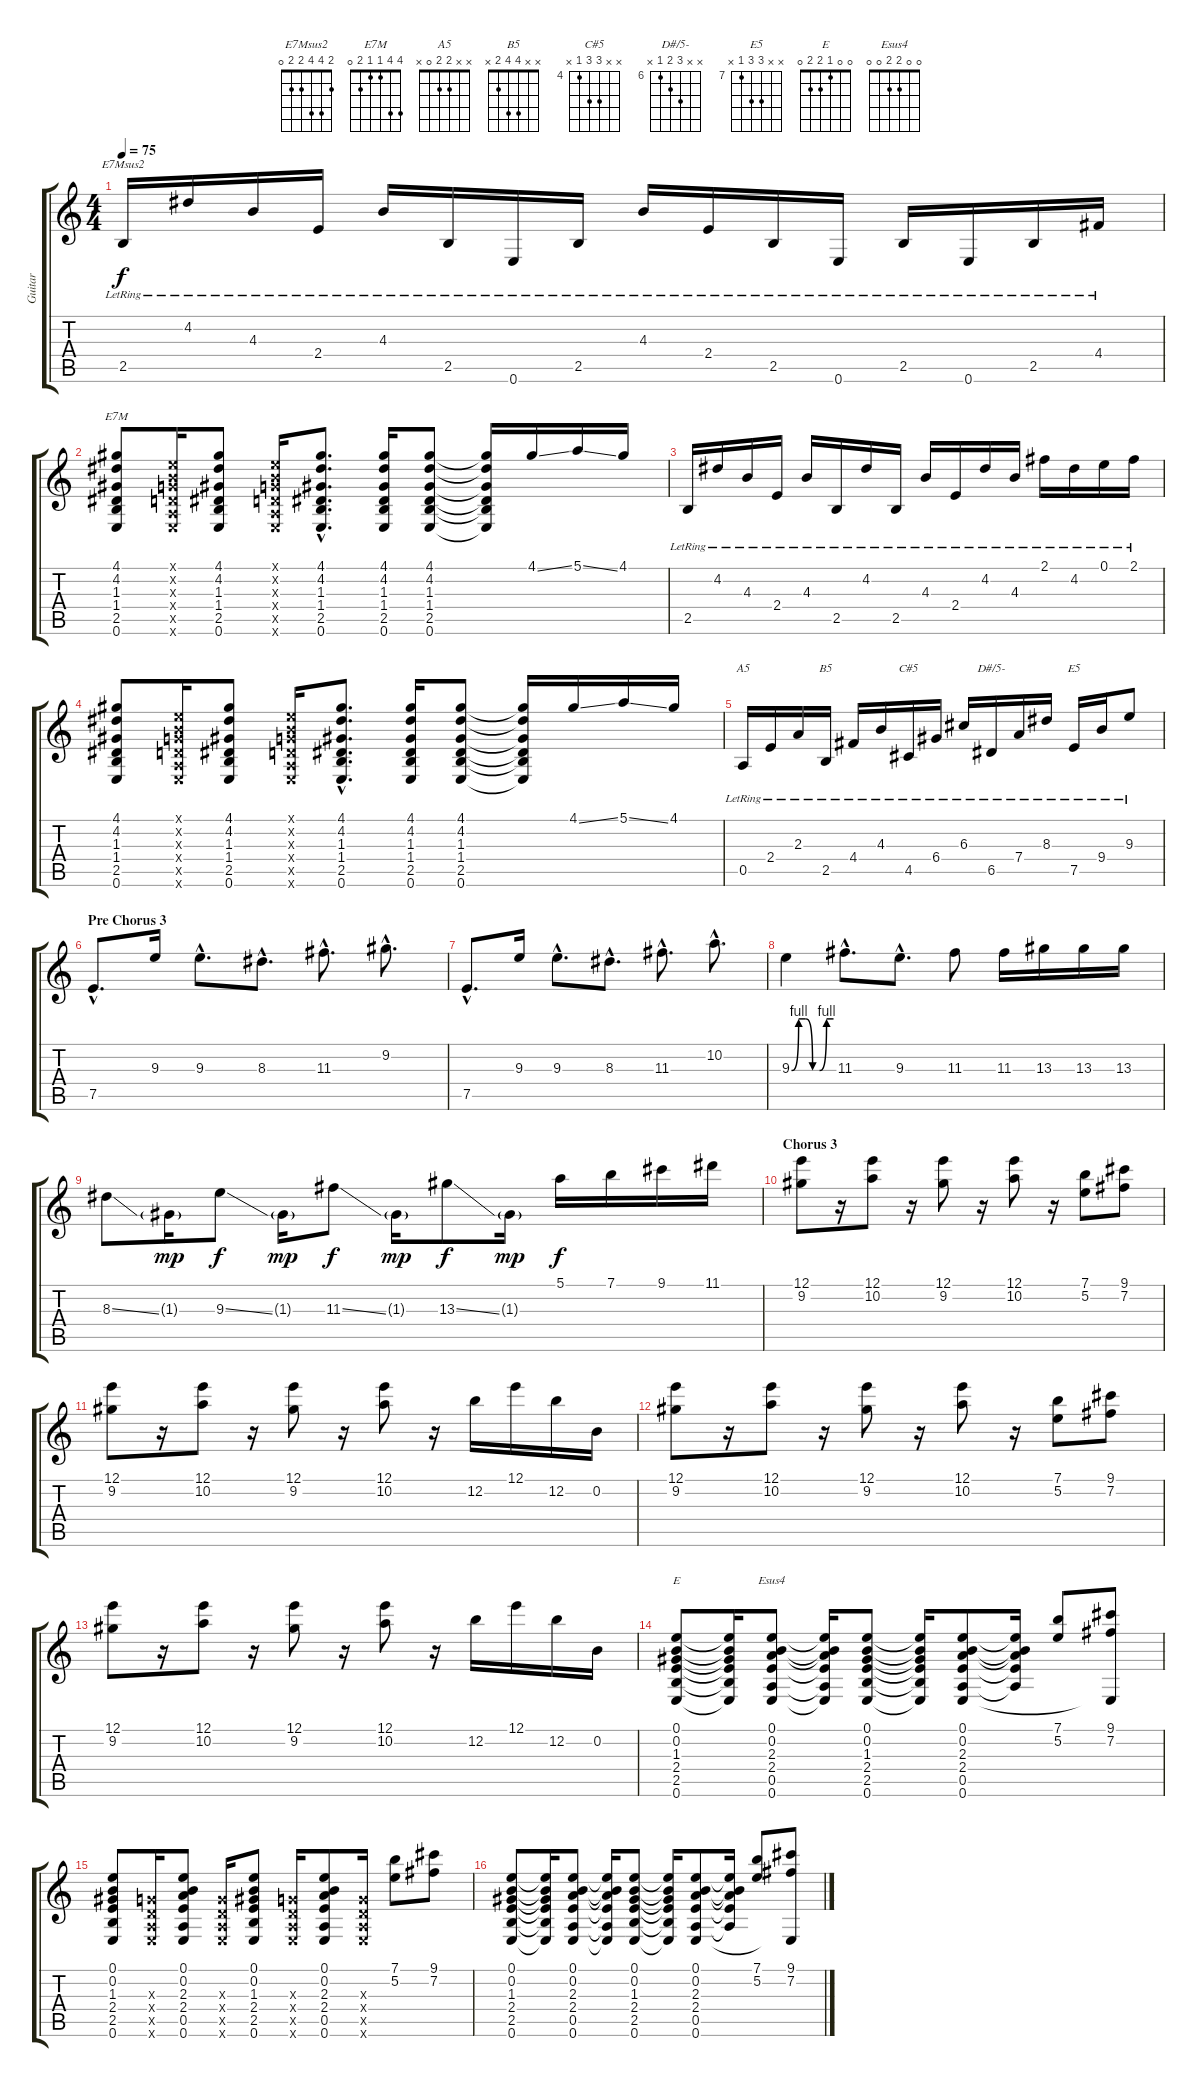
\track ("Guitar" "Guitar") {instrument electricguitarjazz}
\staff {score tabs}
\tuning (E4 B3 G3 D3 A2 E2) {hide}
\chord ("E7Msus2" 2 4 4 2 2 0)
\chord ("E7M" 4 4 1 1 2 0)
\chord ("A5" x x 2 2 0 x)
\chord ("B5" x x 4 4 2 x)
\chord ("C#5" x x 6 6 4 x) {firstfret 4}
\chord ("D#/5-" x x 8 7 6 x) {firstfret 6}
\chord ("E5" x x 9 9 7 x) {firstfret 7}
\chord ("E" 0 0 1 2 2 0)
\chord ("Esus4" 0 0 2 2 0 0)
\ts (4 4)
\tempo 75
\clef g2
\ks c
2.5{lr}.16{ch "E7Msus2" dy f} 4.2{lr}.16 4.3{lr}.16 2.4{lr}.16 4.3{lr}.16 2.5{lr}.16 0.6{lr}.16 2.5{lr}.16 4.3{lr}.16 2.4{lr}.16 2.5{lr}.16 0.6{lr}.16 2.5{lr}.16 0.6{lr}.16 2.5{lr}.16 4.4{lr}.16 |
(4.1 4.2 1.3 1.4 2.5 0.6).8{ch "E7M"} (0.1{x} 0.2{x} 0.3{x} 0.4{x} 0.5{x} 0.6{x}).16 (4.1 4.2 1.3 1.4 2.5 0.6).8 (0.1{x} 0.2{x} 0.3{x} 0.4{x} 0.5{x} 0.6{x}).16 (4.1{hac} 4.2{hac} 1.3{hac} 1.4{hac} 2.5{hac} 0.6{hac}).8{d} (4.1 4.2 1.3 1.4 2.5 0.6).16 (4.1 4.2 1.3 1.4 2.5 0.6).8 (4.1{t} 4.2{t} 1.3{t} 1.4{t} 2.5{t} 0.6{t}).16 4.1{ss}.16 5.1{ss}.16 4.1.16 |
2.5{lr}.16 4.2{lr}.16 4.3{lr}.16 2.4{lr}.16 4.3{lr}.16 2.5{lr}.16 4.2{lr}.16 2.5{lr}.16 4.3{lr}.16 2.4{lr}.16 4.2{lr}.16 4.3{lr}.16 2.1{lr}.16 4.2{lr}.16 0.1{lr}.16 2.1{lr}.16 |
(4.1 4.2 1.3 1.4 2.5 0.6).8 (0.1{x} 0.2{x} 0.3{x} 0.4{x} 0.5{x} 0.6{x}).16 (4.1 4.2 1.3 1.4 2.5 0.6).8 (0.1{x} 0.2{x} 0.3{x} 0.4{x} 0.5{x} 0.6{x}).16 (4.1{hac} 4.2{hac} 1.3{hac} 1.4{hac} 2.5{hac} 0.6{hac}).8{d} (4.1 4.2 1.3 1.4 2.5 0.6).16 (4.1 4.2 1.3 1.4 2.5 0.6).8 (4.1{t} 4.2{t} 1.3{t} 1.4{t} 2.5{t} 0.6{t}).16 4.1{ss}.16 5.1{ss}.16 4.1.16 |
0.5{lr}.16{ch "A5" instrument overdrivenguitar} 2.4{lr}.16 2.3{lr}.16 2.5{lr}.16{ch "B5"} 4.4{lr}.16 4.3{lr}.16 4.5{lr}.16{ch "C#5"} 6.4{lr}.16 6.3{lr}.16 6.5{lr}.16{ch "D#/5-"} 7.4{lr}.16 8.3{lr}.16 7.5{lr}.16{ch "E5"} 9.4{lr}.16 9.3{lr}.8 |
\section ("" "Pre Chorus 3")
7.5{hac}.8{d instrument electricguitarjazz} 9.3.16 9.3{hac}.8{d} 8.3{hac}.8{d} 11.3{hac}.8{d} 9.2{hac}.8{d} |
7.5{hac}.8{d} 9.3.16 9.3{hac}.8{d} 8.3{hac}.8{d} 11.3{hac}.8{d} 10.2{hac}.8{d} |
9.3{be (custom 0 0 10 4 20 4 30 0 40 0 50 4 60 4)}.4 11.3{hac}.8{d} 9.3{hac}.8{d} 11.3.8 11.3.16 13.3.16 13.3.16 13.3.16 |
8.3{ss}.8 1.3{g}.16{dy mp} 9.3{ss}.8{dy f} 1.3{g}.16{dy mp} 11.3{ss}.8{dy f} 1.3{g}.16{dy mp} 13.3{ss}.8{dy f} 1.3{g}.16{dy mp} 5.1.16{dy f} 7.1.16 9.1.16 11.1.16 |
\section ("" "Chorus 3")
(12.1 9.2).8 r.16 (12.1 10.2).8 r.16 (12.1 9.2).8 r.16 (12.1 10.2).8 r.16 (7.1 5.2).8 (9.1 7.2).8 |
(12.1 9.2).8 r.16 (12.1 10.2).8 r.16 (12.1 9.2).8 r.16 (12.1 10.2).8 r.16 12.2.16 12.1.16 12.2.16 0.2.16 |
(12.1 9.2).8 r.16 (12.1 10.2).8 r.16 (12.1 9.2).8 r.16 (12.1 10.2).8 r.16 (7.1 5.2).8 (9.1 7.2).8 |
(12.1 9.2).8 r.16 (12.1 10.2).8 r.16 (12.1 9.2).8 r.16 (12.1 10.2).8 r.16 12.2.16 12.1.16 12.2.16 0.2.16 |
(0.1 0.2 1.3 2.4 2.5 0.6).8{ch "E"} (0.1{t} 0.2{t} 1.3{t} 2.4{t} 2.5{t} 0.6{t}).16 (0.1 0.2 2.3 2.4 0.5 0.6).8{ch "Esus4"} (0.1{t} 0.2{t} 2.3{t} 2.4{t} 0.5{t} 0.6{t}).16 (0.1 0.2 1.3 2.4 2.5 0.6).8 (0.1{t} 0.2{t} 1.3{t} 2.4{t} 2.5{t} 0.6{t}).16 (0.1 0.2 2.3 2.4 0.5 0.6).8 (0.1{t} 0.2{t} 2.3{t} 2.4{t} 0.5{t}).16 (7.1 5.2).8 (9.1 7.2 0.6{t}).8 |
(0.1 0.2 1.3 2.4 2.5 0.6).8 (0.3{x} 0.4{x} 0.5{x} 0.6{x}).16 (0.1 0.2 2.3 2.4 0.5 0.6).8 (0.3{x} 0.4{x} 0.5{x} 0.6{x}).16 (0.1 0.2 1.3 2.4 2.5 0.6).8 (0.3{x} 0.4{x} 0.5{x} 0.6{x}).16 (0.1 0.2 2.3 2.4 0.5 0.6).8 (0.3{x} 0.4{x} 0.5{x} 0.6{x}).16 (7.1 5.2).8 (9.1 7.2).8 |
(0.1 0.2 1.3 2.4 2.5 0.6).8 (0.1{t} 0.2{t} 1.3{t} 2.4{t} 2.5{t} 0.6{t}).16 (0.1 0.2 2.3 2.4 0.5 0.6).8 (0.1{t} 0.2{t} 2.3{t} 2.4{t} 0.5{t} 0.6{t}).16 (0.1 0.2 1.3 2.4 2.5 0.6).8 (0.1{t} 0.2{t} 1.3{t} 2.4{t} 2.5{t} 0.6{t}).16 (0.1 0.2 2.3 2.4 0.5 0.6).8 (0.1{t} 0.2{t} 2.3{t} 2.4{t} 0.5{t}).16 (7.1 5.2).8 (9.1 7.2 0.6{t}).8
